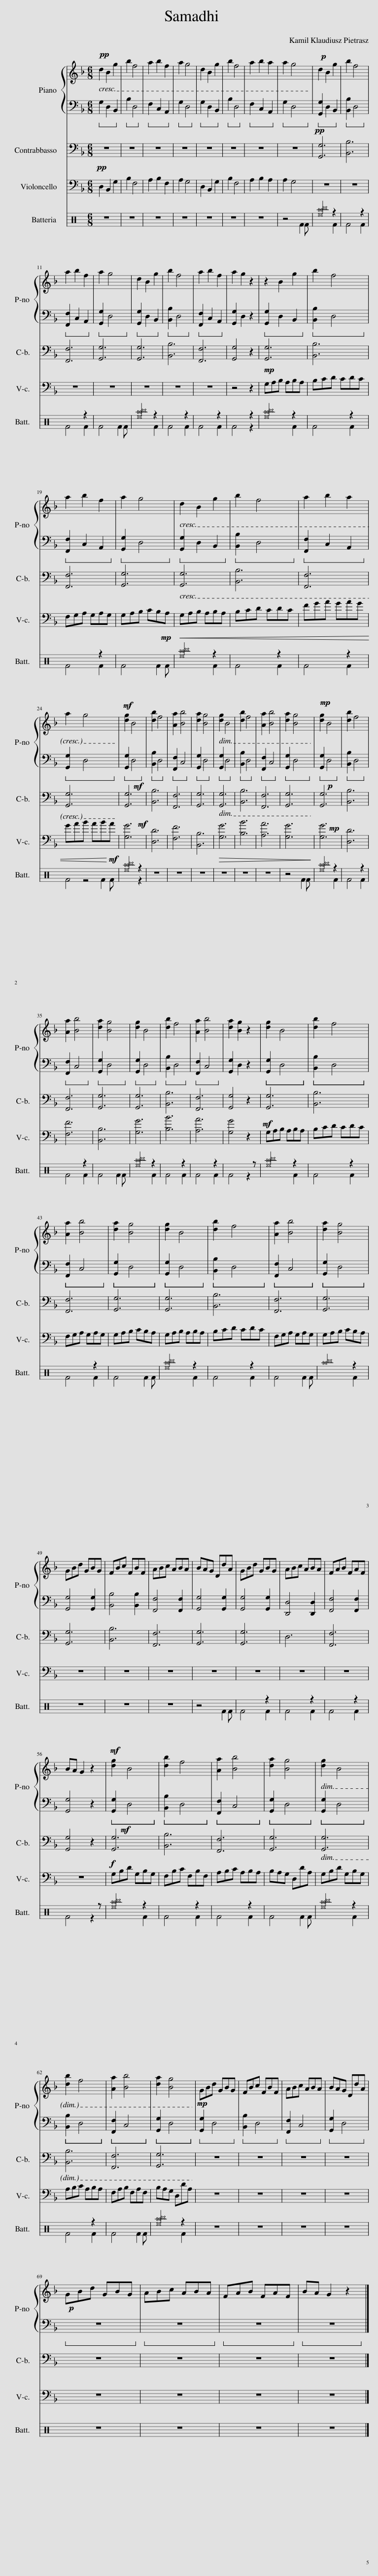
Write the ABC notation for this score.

X:1
%%score { 1 | 2 } 3 4 ( 5 6 )
L:1/8
M:6/8
I:linebreak $
K:F
V:1 treble
V:2 bass
V:3 bass transpose=-12
V:4 bass
V:5 perc
K:none
V:6 perc
K:none
V:1
!pp! d2 B2 g2 | b2 f4 | a2 b2 f2 | a2 g4 | d2 B2 g2 | %5
 b2 f4 | a2 b2 a2 | a2 g4 |!p! d2 B2 g2 | b2 f4 |$ %10
 a2 b2 f2 | a2 g4 | d2 B2 g2 | b2 f4 | a2 b2 f2 | %15
 a2 g2 z2 | z2 B2 g2 | b2 f4 |$ a2 b2 f2 | a2 g4 | %20
 d2 B2 g2 | b2 f4 | a2 b2 a2 |$ a2 g4 |!mf! [dg]2 B4 | %25
 [db]2 f4 | [Aa]2 [Bb]4 | [da]2 [Bg]4 | [dg]2 B4 | [db]2 f4 | %30
 [Aa]2 [Bb]4 | [da]2 [Bg]4 |!mp! [dg]2 B4 | [db]2 f4 |$ [Aa]2 [Bb]4 | %35
 [da]2 [Bg]4 | [dg]2 B4 | [db]2 f4 | [Aa]2 [Bb]4 | [da]2 [Bg]2 z2 | %40
 [dg]2 B4 | [db]2 f4 |$ [Aa]2 [Bb]4 | [da]2 [Bg]4 | [dg]2 B4 | %45
 [db]2 f4 | [Aa]2 [Bb]4 | [da]2 [Bg]4 |$ GBd GBG | FBc FBF | %50
 ABc ABA | BAG DdA | GBd GBG | ABc ABA | FAB FAF |$ %55
 BA G2 z2 |!mf! [dg]2 B4 | [db]2 f4 | [Aa]2 [Bb]4 | [da]2 [Bg]4 | %60
 [dg]2 B4 |$ [db]2 f4 | [Aa]2 [Bb]4 | [da]2 [Bg]4 | GBd GBG | %65
 FBc FBF | ABc ABA | BAG DdA |$ GBd GBG | ABc ABA | %70
 FAB FAF | BA G2 z2 |] %72
V:2
!ped! G,2 D,2 B,,2!ped-up! |!ped! B,2 D,4!ped-up! |!ped! F,2 C,2 A,,2!ped-up! |!ped! G,2 D,4!ped-up! |!ped! G,2 D,2 B,,2!ped-up! | %5
!ped! B,2 D,4!ped-up! |!ped! F,2 C,2 A,,2!ped-up! |!ped! G,2 D,4!ped-up! |!ped! [G,,G,]2 D,2 B,,2!ped-up! |!ped! [B,,B,]2 D,4!ped-up! |$ %10
!ped! [F,,F,]2 C,2 A,,2!ped-up! |!ped! [G,,G,]2 D,4!ped-up! |!ped! [G,,G,]2 D,2 B,,2!ped-up! |!ped! [B,,B,]2 D,4!ped-up! |!ped! [F,,F,]2 C,2 A,,2!ped-up! | %15
 [G,,G,]2 D,2 z2 |!ped! [G,,G,]2 D,2 B,,2!ped-up! |!ped! [B,,B,]2 D,4!ped-up! |$!ped! [F,,F,]2 C,2 A,,2!ped-up! |!ped! [G,,G,]2 D,4!ped-up! | %20
!ped! [G,,G,]2 D,2 B,,2!ped-up! |!ped! [B,,B,]2 D,4!ped-up! |!ped! [F,,F,]2 C,2 A,,2!ped-up! |$!ped! [G,,G,]2 D,4!ped-up! |!ped! [G,,G,]2 D,4!ped-up! | %25
!ped! [B,,B,]2 D,4!ped-up! |!ped! [F,,F,]2 C,4!ped-up! |!ped! [G,,G,]2 D,4!ped-up! |!ped! [G,,G,]2 D,4!ped-up! |!ped! [B,,B,]2 D,4!ped-up! | %30
!ped! [F,,F,]2 C,4!ped-up! |!ped! [G,,G,]2 D,4!ped-up! |!ped! [G,,G,]2 D,4!ped-up! |!ped! [B,,B,]2 D,4!ped-up! |$!ped! [F,,F,]2 C,4!ped-up! | %35
!ped! [G,,G,]2 D,4!ped-up! |!ped! [G,,G,]2 D,4!ped-up! |!ped! [B,,B,]2 D,4!ped-up! |!ped! [F,,F,]2 C,4!ped-up! | [G,,G,]2 D,2 z2 | %40
!ped! [G,,G,]2 D,4!ped-up! |!ped! [B,,B,]2 D,4!ped-up! |$!ped! [F,,F,]2 C,4!ped-up! |!ped! [G,,G,]2 D,4!ped-up! |!ped! [G,,G,]2 D,4!ped-up! | %45
!ped! [B,,B,]2 D,4!ped-up! |!ped! [F,,F,]2 C,4!ped-up! |!ped! [G,,G,]2 D,4!ped-up! |$ [G,,G,]4 [G,,G,]2 | [B,,B,]4 [B,,B,]2 | %50
 [F,,F,]4 [F,,F,]2 | [G,,G,]4 [G,,G,]2 | [G,,G,]4 [G,,G,]2 | [D,,D,]4 [D,,D,]2 | [F,,F,]4 [F,,F,]2 |$ %55
 [G,,G,]4 z2 |!ped! [G,,G,]2 D,4!ped-up! |!ped! [B,,B,]2 D,4!ped-up! |!ped! [F,,F,]2 C,4!ped-up! |!ped! [G,,G,]2 D,4!ped-up! | %60
!ped! [G,,G,]2 D,4!ped-up! |$!ped! [B,,B,]2 D,4!ped-up! |!ped! [F,,F,]2 C,4!ped-up! |!ped! [G,,G,]2 D,4!ped-up! |!mp!!ped! [G,,G,]2 D,4!ped-up! | %65
!ped! [B,,B,]2 D,4!ped-up! |!ped! [F,,F,]2 C,4!ped-up! |!ped! [G,,G,]2 D,4!ped-up! |$!p!!ped! z6!ped-up! |!ped! z6!ped-up! | %70
!ped! z6!ped-up! |!ped! z6!ped-up! |] %72
V:3
 z6 | z6 | z6 | z6 | z6 | %5
 z6 | z6 | z6 |!pp! [G,,G,]6 | [B,,B,]6 |$ %10
 [F,,F,]6 | [G,,G,]6 | [G,,G,]6 | [B,,B,]6 | [F,,F,]6 | %15
 [G,,G,]4 z2 | [G,,G,]6 | [B,,B,]6 |$ [F,,F,]6 | [G,,G,]6 | %20
 [G,,G,]6 | [B,,B,]6 | [F,,F,]6 |$ [G,,G,]6 |!mf! [G,,G,]6 | %25
 [B,,B,]6 | [F,,F,]6 | [G,,G,]6 | [G,,G,]6 | [B,,B,]6 | %30
 [F,,F,]6 | [G,,G,]6 |!p! [G,,G,]6 | [B,,B,]6 |$ [F,,F,]6 | %35
 [G,,G,]6 | [G,,G,]6 | [B,,B,]6 | [F,,F,]6 | [G,,G,]4 z2 | %40
 [G,,G,]6 | [B,,B,]6 |$ [F,,F,]6 | [G,,G,]6 | [G,,G,]6 | %45
 [B,,B,]6 | [F,,F,]6 | [G,,G,]6 |$ [G,,G,]6 | [B,,B,]6 | %50
 [F,,F,]6 | [G,,G,]6 | [G,,G,]6 | D,6 | [F,,F,]6 |$ %55
 [G,,G,]4 z2 |!mf! [G,,G,]6 | [B,,B,]6 | [F,,F,]6 | [G,,G,]6 | %60
 [G,,G,]6 |$ [B,,B,]6 | [F,,F,]6 | [G,,G,]6 | z6 | %65
 z6 | z6 | z6 |$ z6 | z6 | %70
 z6 | z6 |] %72
V:4
!pp! D,2 B,,2 G,2 | B,2 F,4 | A,2 B,2 F,2 | A,2 G,4 | D,2 B,,2 G,2 | %5
 B,2 F,4 | A,2 B,2 A,2 | A,2 G,4 | z6 | z6 |$ %10
 z6 | z6 | z6 | z6 | z6 | %15
 z4 z2 |!mp! G,A,B, A,B,A, | B,CD CDC |$ F,G,A, G,A,G, | G,A,B, CB,!mp!A, | %20
!<(! G,A,B, A,B,A, | B,CD CDC | FGA GAG |$ GAB AB!<)!!mf!A |!mf! [G,G]6 | %25
 [D,D]6 | [F,F]6 | [B,,B,]6 |!>(! [G,G]6 | [B,B]6 | %30
 [A,A]6 | [G,G]6!>)! |!mp! [G,G]6 | [D,D]6 |$ [F,F]6 | %35
 [B,,B,]6 | [G,G]6 | [B,B]6 | [A,A]6 | [G,G]4 z2 | %40
!mf! G,A,B, A,B,A, | B,CD CDC |$ F,G,A, G,A,G, | G,A,B, CB,A, | G,A,B, A,B,A, | %45
 B,CD CDC | F,G,A, G,A,G, | G,A,B, CB,A, |$ z6 | z6 | %50
 z6 | z6 | z6 | z6 | z6 |$ %55
 z6 |!f! G,B,D G,B,G, | F,B,C F,B,F, | A,B,C A,B,A, | B,A,G, D,DA, | %60
 G,B,D G,B,G, |$ A,B,C A,B,A, | F,A,B, F,A,F, | B,A,G, D,DA, | z6 | %65
 z6 | z6 | z6 |$ z6 | z6 | %70
 z6 | z6 |] %72
V:5
 z6 | z6 | z6 | z6 | z6 | %5
 z6 | z6 | z4 x F | [^e^a^=b]4 z2 | F4 z2 |$ %10
 F4 z2 | F4 x F | [^e^a^=b]4 z2 | F4 z2 | F4 z2 | %15
 F4 z2 | [^e^a^=b]4 z2 | F4 z2 |$ F4 z2 | F4 x F | %20
 [^e^a^=b]4 z2 | F4 z2 | F4 z2 |$ F4 x F | [^e^a^=b]4 z2 | %25
 z6 | z6 | z6 | z6 | z6 | %30
 z6 | z4 x F | [^e^a^=b]4 z2 | F4 z2 |$ F4 z2 | %35
 F4 x F | [^e^a^=b]4 z2 | F4 z2 | F4 z2 | F4 x z | %40
 [^e^a^=b]4 z2 | F4 z2 |$ F4 z2 | F4 x F | [^e^a^=b]4 z2 | %45
 F4 z2 | F4 x F | [^a^=b]4 z2 |$ z6 | z6 | %50
 z6 | z4 x F | F4 z2 | F4 z2 | F4 z2 |$ %55
 F4 x z | [^e^a^=b]4 z2 | F4 z2 | F4 z2 | F4 x F | %60
 [^e^a^=b]4 z2 |$ F4 z2 | F4 x F | [^e^a^=b]4 z2 | z6 | %65
 z6 | z6 | z6 |$ z6 | z6 | %70
 z6 | z6 |] %72
V:6
 x6 | x6 | x6 | x6 | x6 | %5
 x6 | x6 | x4 F2 | x4 F2 | x4 F2 |$ %10
 x4 F2 | x4 F2 | x4 F2 | x4 F2 | x4 F2 | %15
 x4 z2 | x4 F2 | x4 F2 |$ x4 F2 | x4 F2 | %20
 x4 F2 | x4 F2 | x4 F2 |$ x2 z2 F2 | x4 z2 | %25
 x6 | x6 | x6 | x6 | x6 | %30
 x6 | x4 F2 | x4 F2 | x4 F2 |$ x4 F2 | %35
 x4 F2 | x4 F2 | x4 F2 | x4 F2 | x4 z2 | %40
 x4 F2 | x4 F2 |$ x4 F2 | x4 F2 | x4 F2 | %45
 x4 F2 | x4 F2 | x4 F2 |$ x6 | x6 | %50
 x6 | x4 F2 | x4 F2 | x4 F2 | x4 F2 |$ %55
 x4 z2 | x4 F2 | x4 F2 | x4 F2 | x4 F2 | %60
 x4 F2 |$ x4 F2 | x4 F2 | x4 F2 | x6 | %65
 x6 | x6 | x6 |$ x6 | x6 | %70
 x6 | x6 |] %72
